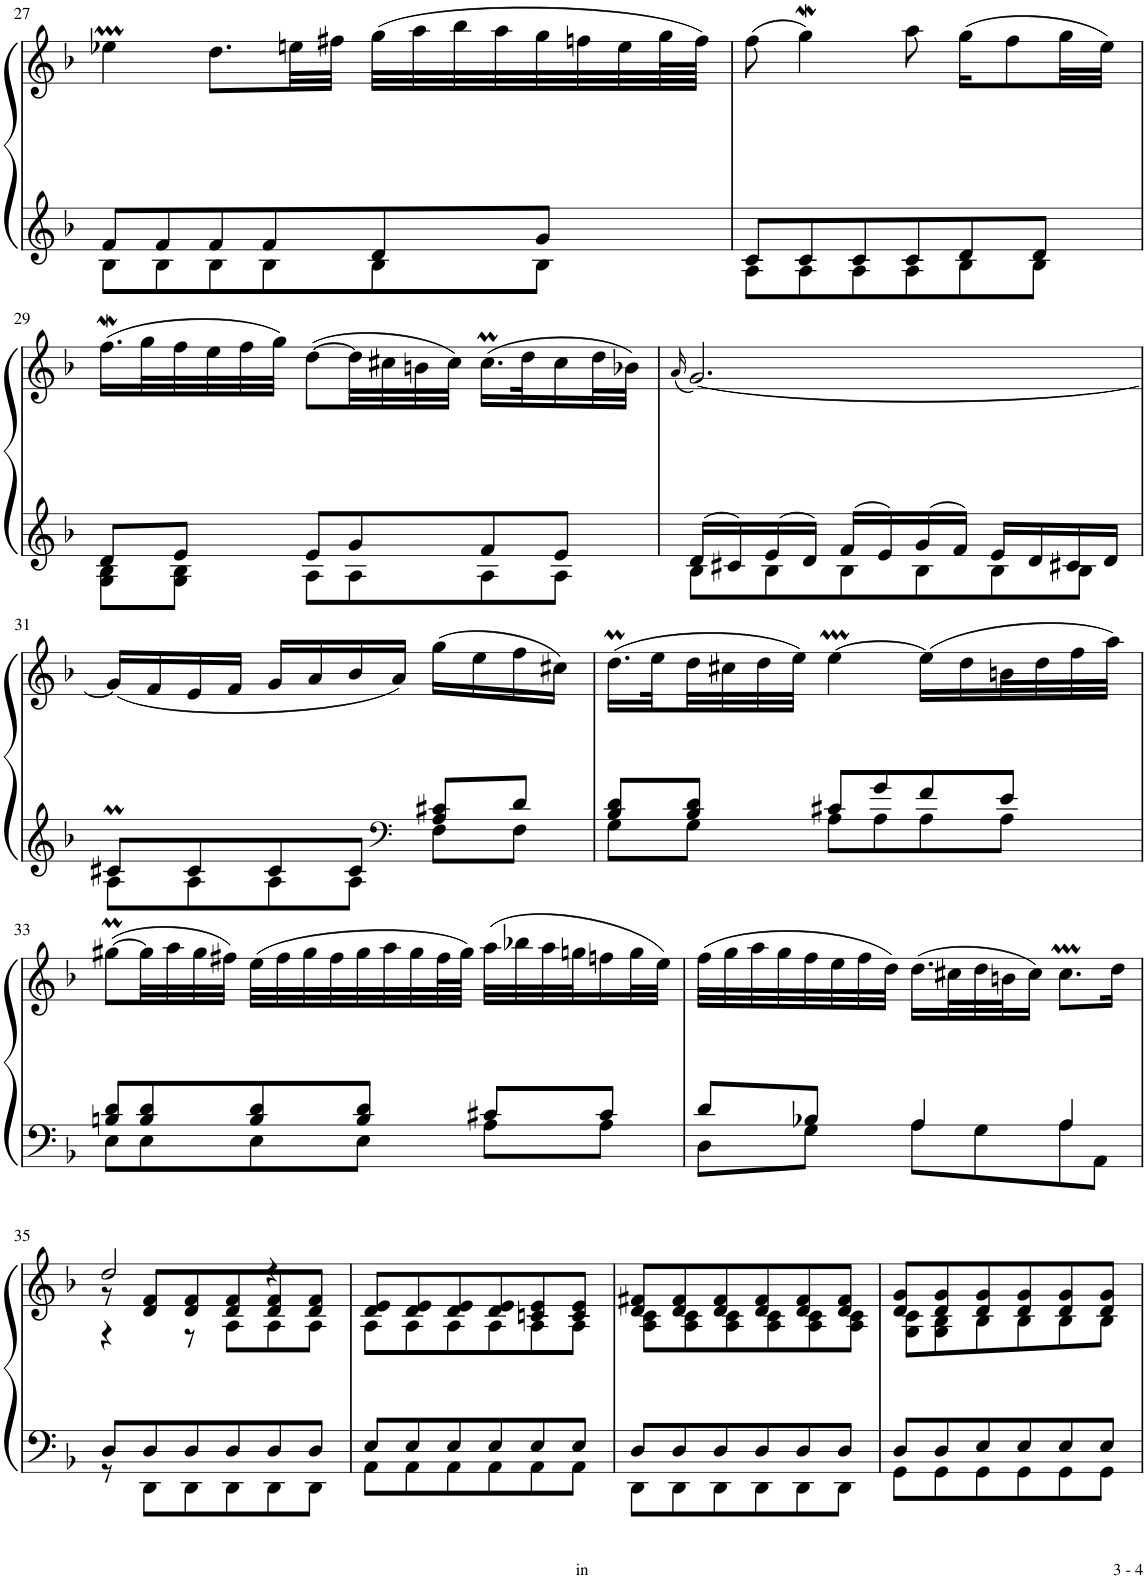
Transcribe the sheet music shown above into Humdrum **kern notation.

**kern	**kern
*part1	*part1
*staff2	*staff1
*I"Piano	*
*I'Pno	*
!!LO:PB:g=z
*clefG2	*clefG2
*k[b-]	*k[b-]
*M3/4	*M3/4
=27	=27
*^	*
8f/L	8B-\L	4ee-XM\
8f/	8B-\	.
8f/	8B-\	8.dd\L
8f/	8B-\	.
.	.	32een\LL
.	.	32ff#X\JJJ
8d/	8B-\	(32gg\LLL
.	.	32aa\
.	.	32bb-\
.	.	32aa\
8g/J	8B-\J	32gg\
.	.	32ffn\
.	.	32ee\
.	.	64gg\L
.	.	64ff\JJJJ)
=28	=28	=28
8c/L	8A\L	(8ff\
8c/	8A\	4ggW\)
8c/	8A\	.
8c/	8A\	8aa\
8d/	8B-\	(16gg\KL
.	.	8ff\
8d/J	8B-\J	.
.	.	32gg\LL
.	.	32ee\JJJ)
!!LO:LB:g=z
=29	=29	=29
8d/L	8G\ 8B-\L	(16.ffw\LL
.	.	32gg\L
8e/J	8G\ 8B-\J	32ff\
.	.	32ee\
.	.	32ff\
.	.	32gg\JJJ)
8e/L	8A\L	([8dd\L
8g/	8A\	32dd\LL]
.	.	32cc#X\
.	.	32bn\
.	.	32cc#\JJJ)
8f/	8A\	(16.cc#m\LL
.	.	32dd\K
8e/J	8A\J	16cc#\
.	.	32dd\L
.	.	32b-X\JJJ)
=30	=30	=30
.	.	(16qa/
16d/LL	8B-\L	[2.g/)
16c#X/	.	.
16e/	8B-\	.
16d/JJ	.	.
16f/LL	8B-\	.
16e/	.	.
16g/	8B-\	.
16f/JJ	.	.
16e/LL	8B-\	.
16d/	.	.
16c#X/	8B-\J	.
16d/JJ	.	.
!!LO:LB:g=z
=31	=31	=31
8c#Xm/L	8A\L	(16g/LL]
.	.	16f/
8c#/	8A\	16e/
.	.	16f/JJ
8c#/	8A\	16g/LL
.	.	16a/
8c#/J	8A\J	16b-/
*clefF4	*	*
.	.	16a/JJ)
8A/ 8c#X/L	8F\L	(16gg\LL
.	.	16ee\
8d/J	8F\J	16ff\
.	.	16cc#X\JJ)
=32	=32	=32
8B-/ 8d/L	8G\L	(16.ddM\LL
.	.	32ee\L
8B-/ 8d/J	8G\J	32dd\
.	.	32cc#X\
.	.	32dd\
.	.	32ee\JJJ)
8c#X/L	8A\L	[4eem\
8g/	8A\	.
8f/	8A\	(16ee\LL]
.	.	16dd\
8e/J	8A\J	32bn\L
.	.	32dd\
.	.	32ff\
.	.	32aa\JJJ)
!!LO:LB:g=z
=33	=33	=33
8Bn/ 8d/L	8E\L	([8gg#Xm\L
8B/ 8d/	8E\	32gg#\LL]
.	.	32aa\
.	.	32gg#\
.	.	32ff#X\JJJ)
8B/ 8d/	8E\	(32ee\LLL
.	.	32ff#\
.	.	32gg#\
.	.	32ff#\
8B/ 8d/J	8E\J	32gg#\
.	.	32aa\
.	.	32gg#\
.	.	64ff#\L
.	.	64gg#\JJJJ)
8c#X/L	8A\L	(32aa\LLL
.	.	32bb-X\
.	.	32aa\
.	.	32ggn\J
8c#/J	8A\J	16ffn\
.	.	32gg\L
.	.	32ee\JJJ)
=34	=34	=34
8d/L	8D\L	(32ff\LLL
.	.	32gg\
.	.	32aa\
.	.	32gg\
8B-X/J	8G\J	32ff\
.	.	32ee\
.	.	32ff\
.	.	32dd\JJJ)
4A/	8A\L	(16.dd\LL
.	.	32cc#X\L
.	8G\	32dd\
.	.	32bn\J
.	.	16cc#\JJ)
4A/	8A\	8.cc#m\L
.	8AA\J	.
.	.	16dd\Jk
!!LO:LB:g=z
=35	=35	=35
*	*	*^
*	*	*	*^
8D/L	8r	2dd/	8r	4r
8D/	8DD\L	.	8d/ 8f/L	.
8D/	8DD\	.	8d/ 8f/	8r
8D/	8DD\	.	8d/ 8f/	8A\L
8D/	8DD\	4r	8d/ 8f/	8A\
8D/J	8DD\J	.	8d/ 8f/J	8A\J
*	*	*	*v	*v
=36	=36	=36	=36
8E/L	8AA\L	8d/ 8e/L	8A\L
8E/	8AA\	8d/ 8e/	8A\
8E/	8AA\	8d/ 8e/	8A\
8E/	8AA\	8d/ 8e/	8A\
8E/	8AA\	8cn/ 8e/	8A\
8E/J	8AA\J	8c/ 8e/J	8A\J
=37	=37	=37	=37
8D/L	8DD\L	8d/ 8f#X/L	8A\ 8c\L
8D/	8DD\	8d/ 8f#/	8A\ 8c\
8D/	8DD\	8d/ 8f#/	8A\ 8c\
8D/	8DD\	8d/ 8f#/	8A\ 8c\
8D/	8DD\	8d/ 8f#/	8A\ 8c\
8D/J	8DD\J	8d/ 8f#/J	8A\ 8c\J
=38	=38	=38	=38
8D/L	8GG\L	8d/ 8g/L	8G\ 8c\L
8D/	8GG\	8d/ 8g/	8G\ 8B-\
8E/	8GG\	8d/ 8g/	8B-\
8E/	8GG\	8d/ 8g/	8B-\
8E/	8GG\	8d/ 8g/	8B-\
8E/J	8GG\J	8d/ 8g/J	8B-\J
*v	*v	*	*
*	*v	*v
=	=
*-	*-
